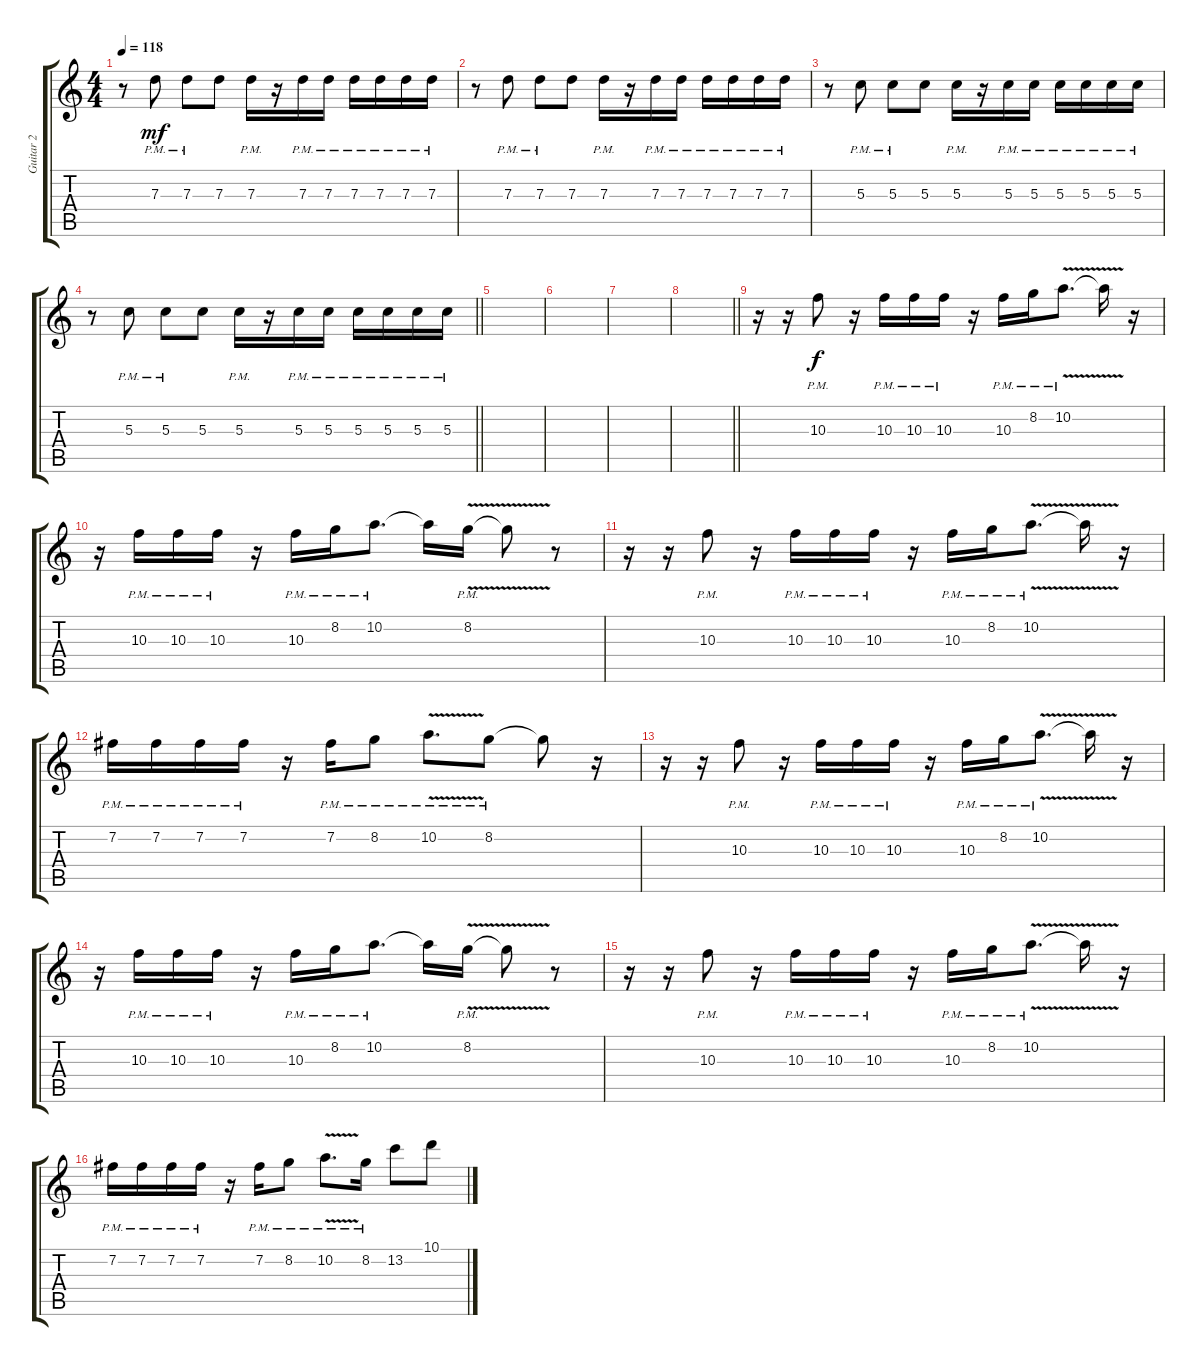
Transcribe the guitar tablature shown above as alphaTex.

\track ("Guitar 2" "Guitar 2") {instrument electricguitarjazz}
\staff {score tabs}
\tuning (E4 B3 G3 D3 A2 E2) {hide}
\ts (4 4)
\tempo 118
\clef g2
\ks c
r.8{dy mf} 7.3{pm}.8 7.3{pm}.8 7.3.8 7.3{pm}.16 r.16 7.3{pm}.16 7.3{pm}.16 7.3{pm}.16 7.3{pm}.16 7.3{pm}.16 7.3{pm}.16 |
r.8 7.3{pm}.8 7.3{pm}.8 7.3.8 7.3{pm}.16 r.16 7.3{pm}.16 7.3{pm}.16 7.3{pm}.16 7.3{pm}.16 7.3{pm}.16 7.3{pm}.16 |
r.8 5.3{pm}.8 5.3{pm}.8 5.3.8 5.3{pm}.16 r.16 5.3{pm}.16 5.3{pm}.16 5.3{pm}.16 5.3{pm}.16 5.3{pm}.16 5.3{pm}.16 |
\barLineRight lightlight
r.8 5.3{pm}.8 5.3{pm}.8 5.3.8 5.3{pm}.16 r.16 5.3{pm}.16 5.3{pm}.16 5.3{pm}.16 5.3{pm}.16 5.3{pm}.16 5.3{pm}.16 |
|
|
|
\barLineRight lightlight
|
r.16 r.16 10.3{pm}.8{dy f} r.16 10.3{pm}.16 10.3{pm}.16 10.3{pm}.16 r.16 10.3{pm}.16 8.2{pm}.16 10.2{v pm}.8{d} 10.2{t}.16 r.16 |
r.16 10.3{pm}.16 10.3{pm}.16 10.3{pm}.16 r.16 10.3{pm}.16 8.2{pm}.16 10.2{pm}.8{d} 10.2{t}.16 8.2{v pm}.16 8.2{t}.8 r.8 |
r.16 r.16 10.3{pm}.8 r.16 10.3{pm}.16 10.3{pm}.16 10.3{pm}.16 r.16 10.3{pm}.16 8.2{pm}.16 10.2{v pm}.8{d} 10.2{t}.16 r.16 |
7.2{pm}.16 7.2{pm}.16 7.2{pm}.16 7.2{pm}.16 r.16 7.2{pm}.16 8.2{pm}.8 10.2{v pm}.8{d} 8.2{pm}.8 8.2{t}.8 r.16 |
r.16 r.16 10.3{pm}.8 r.16 10.3{pm}.16 10.3{pm}.16 10.3{pm}.16 r.16 10.3{pm}.16 8.2{pm}.16 10.2{v pm}.8{d} 10.2{t}.16 r.16 |
r.16 10.3{pm}.16 10.3{pm}.16 10.3{pm}.16 r.16 10.3{pm}.16 8.2{pm}.16 10.2{pm}.8{d} 10.2{t}.16 8.2{v pm}.16 8.2{t}.8 r.8 |
r.16 r.16 10.3{pm}.8 r.16 10.3{pm}.16 10.3{pm}.16 10.3{pm}.16 r.16 10.3{pm}.16 8.2{pm}.16 10.2{v pm}.8{d} 10.2{t}.16 r.16 |
7.2{pm}.16 7.2{pm}.16 7.2{pm}.16 7.2{pm}.16 r.16 7.2{pm}.16 8.2{pm}.8 10.2{v pm}.8{d} 8.2{pm}.16 13.2.8 10.1.8
